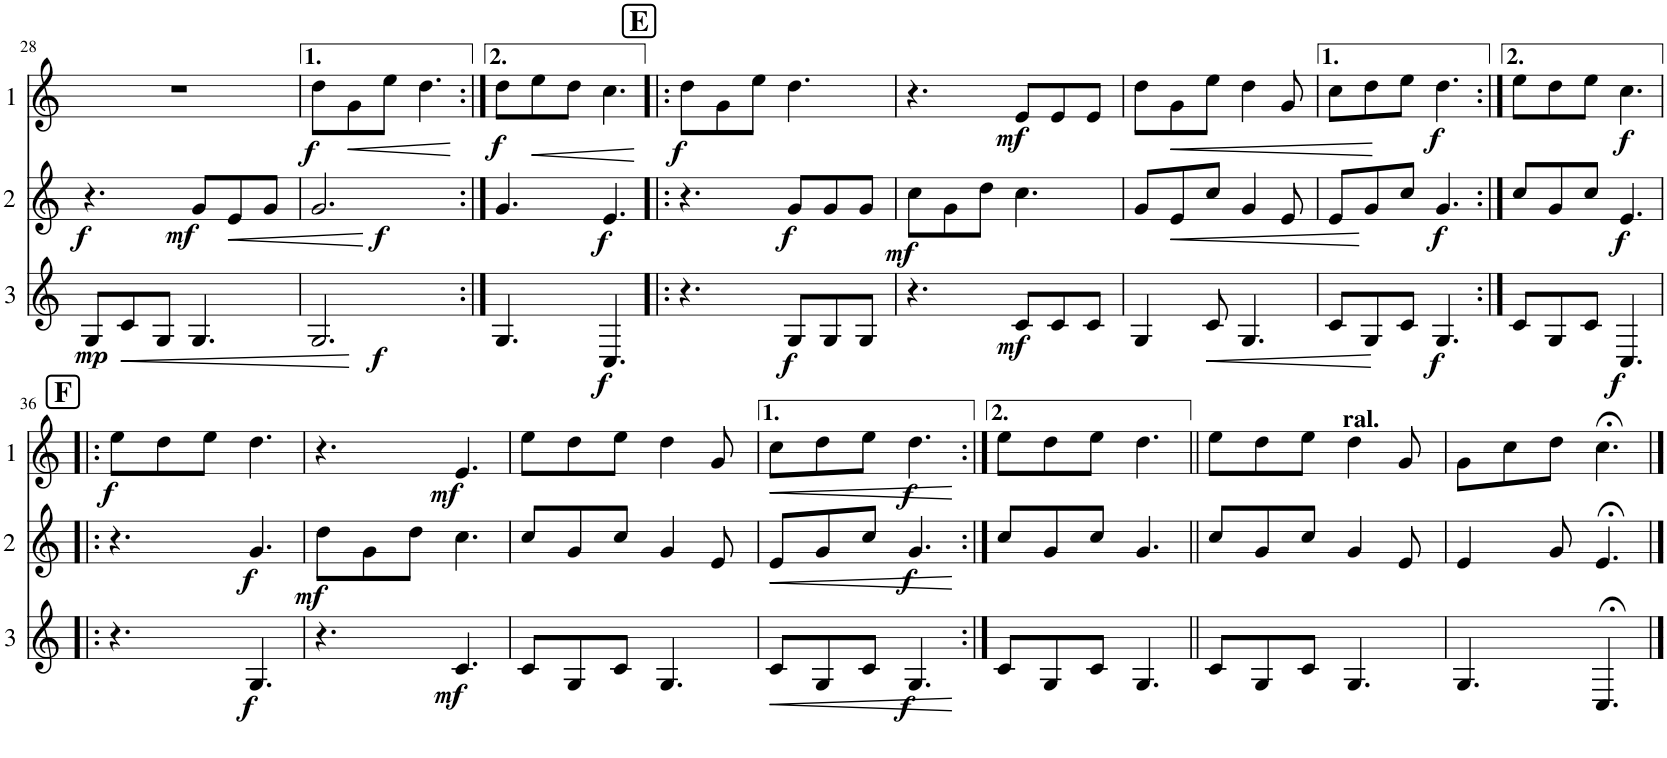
**kern	**dynam	**kern	**dynam	**kern	**dynam
*part3	*part3	*part2	*part2	*part1	*part1
*staff3	*staff3	*staff2	*staff2	*staff1	*staff1
*I"3	*	*I"2	*	*I"1	*
!!LO:PB:g=z
*clefG2	*	*clefG2	*	*clefG2	*
*Trd4c7	*	*Trd4c7	*	*Trd4c7	*
*k[]	*	*k[]	*	*k[]	*
*M6/8	*	*M6/8	*	*M6/8	*
=28	=28	=28	=28	=28	=28
!	!LO:DY:b	!	!LO:DY:b	!	!
8G/L	mp	4.r	f	2.r	.
!	!LO:HP:b	!	!	!	!
8c/	<	.	.	.	.
8G/J	.	.	.	.	.
!	!	!	!LO:DY:b	!	!
4.G/	.	8g/L	mf	.	.
!	!	!	!LO:HP:b	!	!
.	.	8e/	<	.	.
.	.	8g/J	.	.	.
.	[	.	[	.	.
=29	=29	=29	=29	=29	=29
!	!LO:DY:b	!	!LO:DY:b	!	!LO:DY:b
2.G/	f	2.g/	f	8dd\L	f
!	!	!	!	!	!LO:HP:b
.	.	.	.	8g\	<
.	.	.	.	8ee\J	.
.	.	.	.	4.dd\	.
.	.	.	.	.	[
=30:|!	=30:|!	=30:|!	=30:|!	=30:|!	=30:|!
!	!	!	!	!	!LO:DY:b
4.G/	.	4.g/	.	8dd\L	f
!	!	!	!	!	!LO:HP:b
.	.	.	.	8ee\	<
.	.	.	.	8dd\J	.
!	!LO:DY:b	!	!LO:DY:b	!	!
4.C/	f	4.e/	f	4.cc\	.
.	.	.	.	.	[
!!LO:REH:place=s1:a:B:cj:fs=14:t=E
=31!|:	=31!|:	=31!|:	=31!|:	=31!|:	=31!|:
!	!	!	!	!	!LO:DY:b
4.r	.	4.r	.	8dd\L	f
.	.	.	.	8g\	.
.	.	.	.	8ee\J	.
!	!LO:DY:b	!	!LO:DY:b	!	!
8G/L	f	8g/L	f	4.dd\	.
8G/	.	8g/	.	.	.
8G/J	.	8g/J	.	.	.
=32	=32	=32	=32	=32	=32
!	!	!	!LO:DY:b	!	!
4.r	.	8cc\L	mf	4.r	.
.	.	8g\	.	.	.
.	.	8dd\J	.	.	.
!	!LO:DY:b	!	!	!	!LO:DY:b
8c/L	mf	4.cc\	.	8e/L	mf
8c/	.	.	.	8e/	.
8c/J	.	.	.	8e/J	.
=33	=33	=33	=33	=33	=33
4G/	.	8g/L	.	8dd\L	.
!	!	!	!LO:HP:b	!	!LO:HP:b
.	.	8e/	<	8g\	<
!	!LO:HP:b	!	!	!	!
8c/	<	8cc/J	.	8ee\J	.
4.G/	.	4g/	.	4dd\	.
.	.	8e/	.	8g/	.
.	[	.	[	.	[
=34	=34	=34	=34	=34	=34
8c/L	.	8e/L	.	8cc\L	.
8G/	.	8g/	.	8dd\	.
8c/J	.	8cc/J	.	8ee\J	.
!	!LO:DY:b	!	!LO:DY:b	!	!LO:DY:b
4.G/	f	4.g/	f	4.dd\	f
=35:|!	=35:|!	=35:|!	=35:|!	=35:|!	=35:|!
8c/L	.	8cc/L	.	8ee\L	.
8G/	.	8g/	.	8dd\	.
8c/J	.	8cc/J	.	8ee\J	.
!	!LO:DY:b	!	!LO:DY:b	!	!LO:DY:b
4.C/	f	4.e/	f	4.cc\	f
!!LO:LB:g=z
!!LO:REH:place=s1:a:B:cj:fs=14:t=F
=36!|:	=36!|:	=36!|:	=36!|:	=36!|:	=36!|:
!	!	!	!	!	!LO:DY:b
4.r	.	4.r	.	8ee\L	f
.	.	.	.	8dd\	.
.	.	.	.	8ee\J	.
!	!LO:DY:b	!	!LO:DY:b	!	!
4.G/	f	4.g/	f	4.dd\	.
=37	=37	=37	=37	=37	=37
!	!	!	!LO:DY:b	!	!
4.r	.	8dd\L	mf	4.r	.
.	.	8g\	.	.	.
.	.	8dd\J	.	.	.
!	!LO:DY:b	!	!	!	!LO:DY:b
4.c/	mf	4.cc\	.	4.e/	mf
=38	=38	=38	=38	=38	=38
8c/L	.	8cc/L	.	8ee\L	.
8G/	.	8g/	.	8dd\	.
8c/J	.	8cc/J	.	8ee\J	.
4.G/	.	4g/	.	4dd\	.
.	.	8e/	.	8g/	.
=39	=39	=39	=39	=39	=39
!	!LO:HP:b	!	!LO:HP:b	!	!LO:HP:b
8c/L	<	8e/L	<	8cc\L	<
8G/	.	8g/	.	8dd\	.
8c/J	.	8cc/J	.	8ee\J	.
!	!LO:DY:b	!	!LO:DY:b	!	!LO:DY:b
4.G/	f	4.g/	f	4.dd\	f
.	[	.	[	.	[
=40:|!	=40:|!	=40:|!	=40:|!	=40:|!	=40:|!
8c/L	.	8cc/L	.	8ee\L	.
8G/	.	8g/	.	8dd\	.
8c/J	.	8cc/J	.	8ee\J	.
4.G/	.	4.g/	.	4.dd\	.
=41||	=41||	=41||	=41||	=41||	=41||
8c/L	.	8cc/L	.	8ee\L	.
8G/	.	8g/	.	8dd\	.
8c/J	.	8cc/J	.	8ee\J	.
!	!	!	!	!LO:TX:a:B:t=ral.	!
4.G/	.	4g/	.	4dd\	.
.	.	8e/	.	8g/	.
=42	=42	=42	=42	=42	=42
4.G/	.	4e/	.	8g\L	.
.	.	.	.	8cc\	.
.	.	8g/	.	8dd\J	.
4.C;</	.	4.e;</	.	4.cc;<\	.
==	==	==	==	==	==
*-	*-	*-	*-	*-	*-
